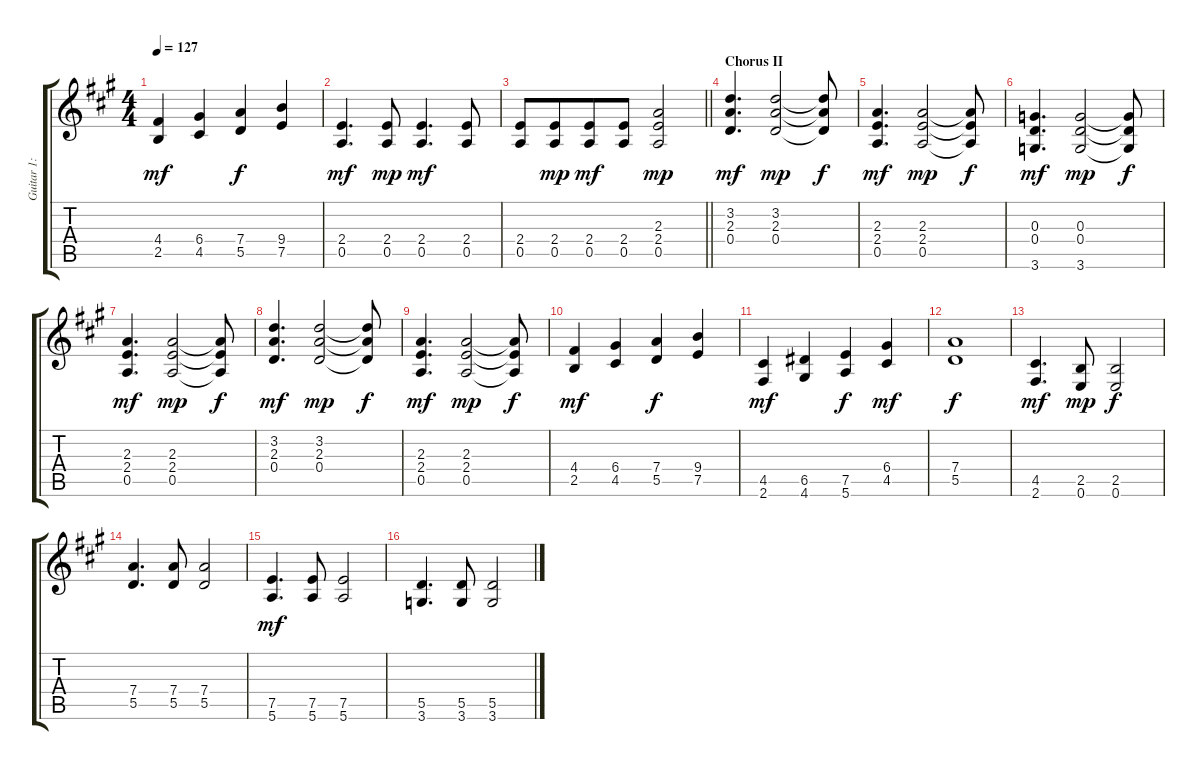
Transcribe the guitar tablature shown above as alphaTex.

\track ("Guitar 1: Todd" "Guitar 1: ") {instrument electricguitarclean}
\staff {score tabs}
\tuning (E4 B3 G3 D3 A2 E2) {hide}
\ts (4 4)
\tempo 127
\clef g2
\ks a
(4.4 2.5).4{dy mf} (6.4 4.5).4 (7.4 5.5).4{dy f} (9.4 7.5).4 |
(2.4 0.5).4{d dy mf} (2.4 0.5).8{dy mp} (2.4 0.5).4{d dy mf} (2.4 0.5).8 |
\barLineRight lightlight
(2.4 0.5).8 (2.4 0.5).8{dy mp beam merge} (2.4 0.5).8{dy mf} (2.4 0.5).8 (2.3 2.4 0.5).2{dy mp} |
\section ("" "Chorus II")
(3.2 2.3 0.4).4{d dy mf} (3.2 2.3 0.4).2{dy mp} (3.2{t} 2.3{t} 0.4{t}).8{dy f} |
(2.3 2.4 0.5).4{d dy mf} (2.3 2.4 0.5).2{dy mp} (2.3{t} 2.4{t} 0.5{t}).8{dy f} |
(0.3 0.4 3.6).4{d dy mf} (0.3 0.4 3.6).2{dy mp} (0.3{t} 0.4{t} 3.6{t}).8{dy f} |
(2.3 2.4 0.5).4{d dy mf} (2.3 2.4 0.5).2{dy mp} (2.3{t} 2.4{t} 0.5{t}).8{dy f} |
(3.2 2.3 0.4).4{d dy mf} (3.2 2.3 0.4).2{dy mp} (3.2{t} 2.3{t} 0.4{t}).8{dy f} |
(2.3 2.4 0.5).4{d dy mf} (2.3 2.4 0.5).2{dy mp} (2.3{t} 2.4{t} 0.5{t}).8{dy f} |
(4.4 2.5).4{dy mf} (6.4 4.5).4 (7.4 5.5).4{dy f} (9.4 7.5).4 |
(4.5 2.6).4{dy mf} (6.5 4.6).4 (7.5 5.6).4{dy f} (6.4 4.5).4{dy mf} |
(7.4 5.5).1{dy f} |
(4.5 2.6).4{d dy mf} (2.5 0.6).8{dy mp} (2.5 0.6).2{dy f} |
(7.4 5.5).4{d} (7.4 5.5).8 (7.4 5.5).2 |
(7.5 5.6).4{d dy mf} (7.5 5.6).8 (7.5 5.6).2 |
(5.5 3.6).4{d} (5.5 3.6).8 (5.5 3.6).2
